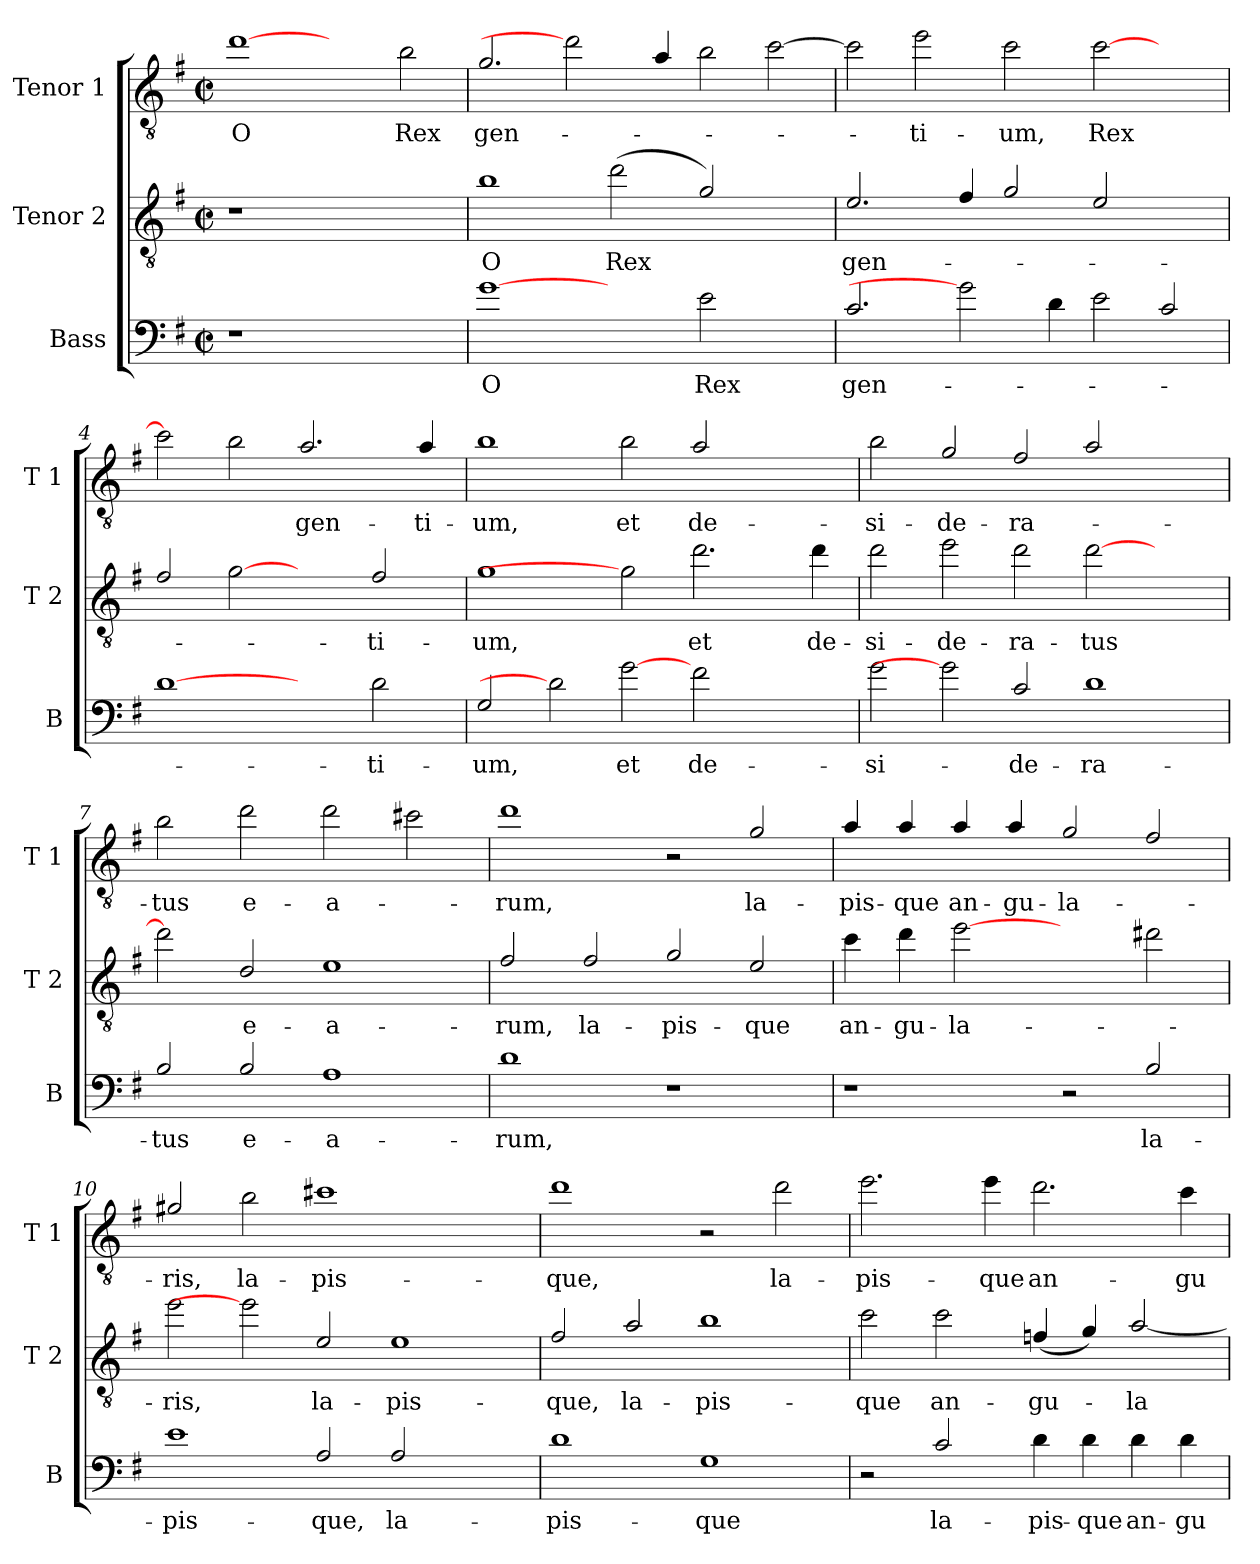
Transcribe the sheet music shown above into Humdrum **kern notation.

**kern	**text	**kern	**text	**kern	**text
*part3	*part3	*part2	*part2	*part1	*part1
*staff3	*staff3	*staff2	*staff2	*staff1	*staff1
*I"Bass	*	*I"Tenor 2	*	*I"Tenor 1	*
*I'B	*	*I'T 2	*	*I'T 1	*
*clefF4	*	*clefGv2	*	*clefGv2	*
*ITrd7c12	*	*ITrd7c12	*	*ITrd7c12	*
*k[f#]	*	*k[f#]	*	*k[f#]	*
*G:	*	*G:	*	*G:	*
*M2/2	*	*M2/2	*	*M2/2	*
*met(c|)	*	*met(c|)	*	*met(c|)	*
=1	=1	=1	=1	=1	=1
!	!	!	!	!	!LO:LY:b
1r	.	1r	.	[1d	O
1ryy	.	1ryy	.	2ryy	.
!	!	!	!	!	!LO:LY:b
.	.	.	.	2B\	Rex
=2	=2	=2	=2	=2	=2
!	!LO:LY:b	!	!LO:LY:b	!	!LO:LY:b
[1G	O	1B	O	2.G/	gen-
.	.	.	.	2d]	.
!	!	!	!LO:LY:b	!	!
2ryy	.	(>2d\	Rex	.	.
.	.	.	.	4A/	.
!	!LO:LY:b	!	!	!	!
2E\	Rex	2G/)	.	2B\	.
2ryy	.	2ryy	.	[2c\	.
=3	=3	=3	=3	=3	=3
!	!LO:LY:b	!	!LO:LY:b	!	!
2.C/	gen-	2.E/	gen-	2c\]	.
!	!	!	!	!	!LO:LY:b
.	.	.	.	2e\	-ti-
2G]	.	4F#/	.	.	.
!	!	!	!	!	!LO:LY:b
.	.	2G/	.	2c\	-um,
4D\	.	.	.	.	.
!	!	!	!	!	!LO:LY:b
2E\	.	2E/	.	[2c\	Rex
2C/	.	2ryy	.	2ryy	.
=4	=4	=4	=4	=4	=4
[1D	.	2F#/	.	2c\]	.
.	.	[2G	.	2B\	.
!	!	!	!	!	!LO:LY:b
2ryy	.	2ryy	.	2.A/	gen-
!	!LO:LY:b	!	!LO:LY:b	!	!
2D\	-ti-	2F#/	-ti-	.	.
!	!	!	!	!	!LO:LY:b
.	.	.	.	4A/	-ti-
=5	=5	=5	=5	=5	=5
!	!LO:LY:b	!	!LO:LY:b	!	!LO:LY:b
2GG/	-um,	1G	-um,	1B	-um,
2D]	.	.	.	.	.
!	!LO:LY:b	!	!	!	!LO:LY:b
[2G	et	2G]	.	2B\	et
!	!LO:LY:b	!	!LO:LY:b	!	!LO:LY:b
2F#\	de-	2.d\	et	2A/	de-
2ryy	.	.	.	2ryy	.
!	!	!	!LO:LY:b	!	!
.	.	4d\	de-	.	.
!!LO:LB:g=z
=6	=6	=6	=6	=6	=6
!	!LO:LY:b	!	!LO:LY:b	!	!LO:LY:b
2G\	-si-	2d\	-si-	2B\	-si-
!	!	!	!LO:LY:b	!	!LO:LY:b
2G]	.	2e\	-de-	2G/	-de-
!	!LO:LY:b	!	!LO:LY:b	!	!LO:LY:b
2C/	-de-	2d\	-ra-	2F#/	-ra-
!	!LO:LY:b	!	!LO:LY:b	!	!
1D	-ra-	[2d\	-tus	2A/	.
.	.	2ryy	.	2ryy	.
=7	=7	=7	=7	=7	=7
!	!LO:LY:b	!	!	!	!LO:LY:b
2BB/	-tus	2d\]	.	2B\	-tus
!	!LO:LY:b	!	!LO:LY:b	!	!LO:LY:b
2BB/	e-	2D/	e-	2d\	e-
!	!LO:LY:b	!	!LO:LY:b	!	!LO:LY:b
1AA	-a-	1E	-a-	2d\	-a-
.	.	.	.	2c#X\	.
=8	=8	=8	=8	=8	=8
!	!LO:LY:b	!	!LO:LY:b	!	!LO:LY:b
1D	-rum,	2F#/	-rum,	1d	-rum,
!	!	!	!LO:LY:b	!	!
.	.	2F#/	la-	.	.
!	!	!	!LO:LY:b	!	!
1r	.	2G/	-pis-	2r	.
!	!	!	!LO:LY:b	!	!LO:LY:b
.	.	2E/	-que	2G/	la-
=9	=9	=9	=9	=9	=9
!	!	!	!LO:LY:b	!	!LO:LY:b
1r	.	4c\	an-	4A/	-pis-
!	!	!	!LO:LY:b	!	!LO:LY:b
.	.	4d\	-gu-	4A/	-que
!	!	!	!LO:LY:b	!	!LO:LY:b
.	.	[2e	-la-	4A/	an-
!	!	!	!	!	!LO:LY:b
.	.	.	.	4A/	-gu-
!	!	!	!	!	!LO:LY:b
2r	.	2ryy	.	2G/	-la-
!	!LO:LY:b	!	!	!	!
2BB/	la-	2d#X\	.	2F#/	.
=10	=10	=10	=10	=10	=10
!	!LO:LY:b	!	!LO:LY:b	!	!LO:LY:b
1E	-pis-	2e\	-ris,	2G#X/	-ris,
!	!	!	!	!	!LO:LY:b
.	.	2e]	.	2B\	la-
!	!LO:LY:b	!	!LO:LY:b	!	!LO:LY:b
2AA/	-que,	2E/	la-	1c#X	-pis-
!	!LO:LY:b	!	!LO:LY:b	!	!
2AA/	la-	1E	-pis-	.	.
2ryy	.	.	.	2ryy	.
!!LO:LB:g=z
=11	=11	=11	=11	=11	=11
!	!LO:LY:b	!	!LO:LY:b	!	!LO:LY:b
1D	-pis-	2F#/	-que,	1d	-que,
!	!	!	!LO:LY:b	!	!
.	.	2A/	la-	.	.
!	!LO:LY:b	!	!LO:LY:b	!	!
1GG	-que	1B	-pis-	2r	.
!	!	!	!	!	!LO:LY:b
.	.	.	.	2d\	la-
=12	=12	=12	=12	=12	=12
!	!	!	!LO:LY:b	!	!LO:LY:b
2r	.	2c\	-que	2.e\	-pis-
!	!LO:LY:b	!	!LO:LY:b	!	!
2C/	la-	2c\	an-	.	.
!	!	!	!	!	!LO:LY:b
.	.	.	.	4e\	-que
!	!LO:LY:b	!	!LO:LY:b	!	!LO:LY:b
4D\	-pis-	(<4Fn/	-gu-	2.d\	an-
!	!LO:LY:b	!	!	!	!
4D\	-que	4G/)	.	.	.
!	!LO:LY:b	!	!LO:LY:b	!	!
4D\	an-	[2A/	-la-	.	.
!	!LO:LY:b	!	!	!	!LO:LY:b
4D\	-gu-	.	.	4c\	-gu-
=	=	=	=	=	=
*-	*-	*-	*-	*-	*-
